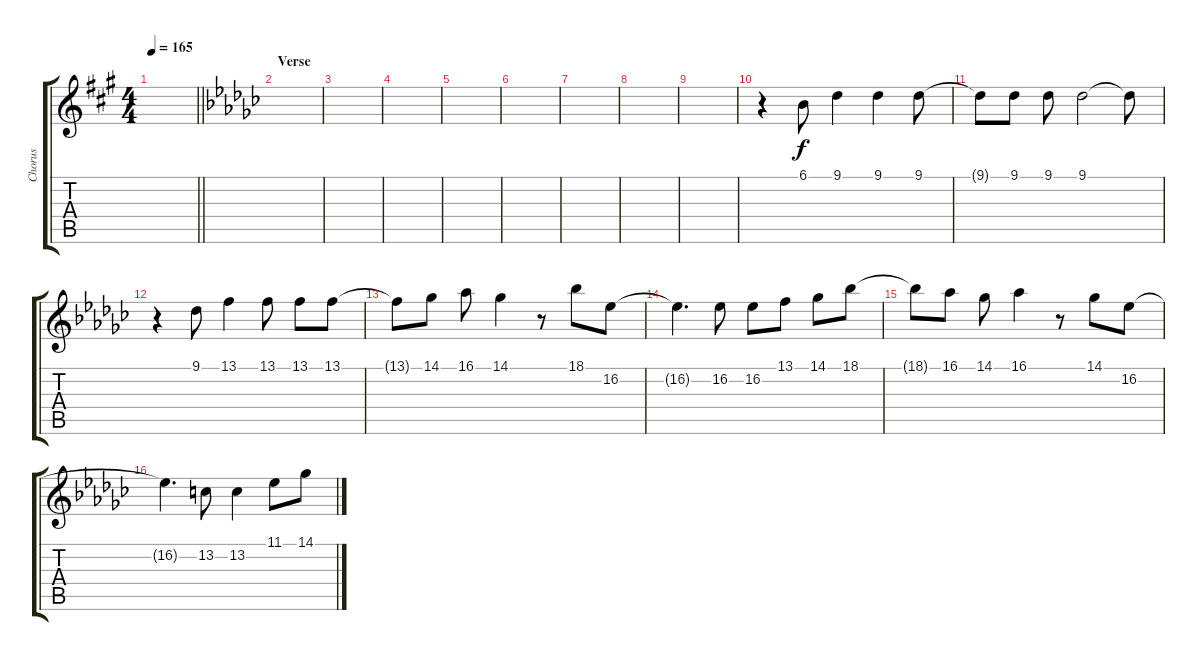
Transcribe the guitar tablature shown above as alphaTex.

\track ("Chorus" "Chorus") {instrument tenorsax}
\staff {score tabs}
\tuning (E4 B3 G3 D3 A2 E2) {hide}
\ts (4 4)
\tempo 165
\clef g2
\barLineRight lightlight
\ks a
|
\section ("" "Verse")
\ks gb
|
|
|
|
|
|
|
|
r.4 6.1.8 9.1.4 9.1.4 9.1.8 |
9.1{t}.8 9.1.8 9.1.8 9.1.2 9.1{t}.8 |
r.4 9.1.8 13.1.4 13.1.8 13.1.8 13.1.8 |
13.1{t}.8 14.1.8 16.1.8 14.1.4 r.8 18.1.8 16.2.8 |
16.2{t}.4{d} 16.2.8 16.2.8 13.1.8 14.1.8 18.1.8 |
18.1{t}.8 16.1.8 14.1.8 16.1.4 r.8 14.1.8 16.2.8 |
16.2{t}.4{d} 13.2.8 13.2.4 11.1.8 14.1.8
